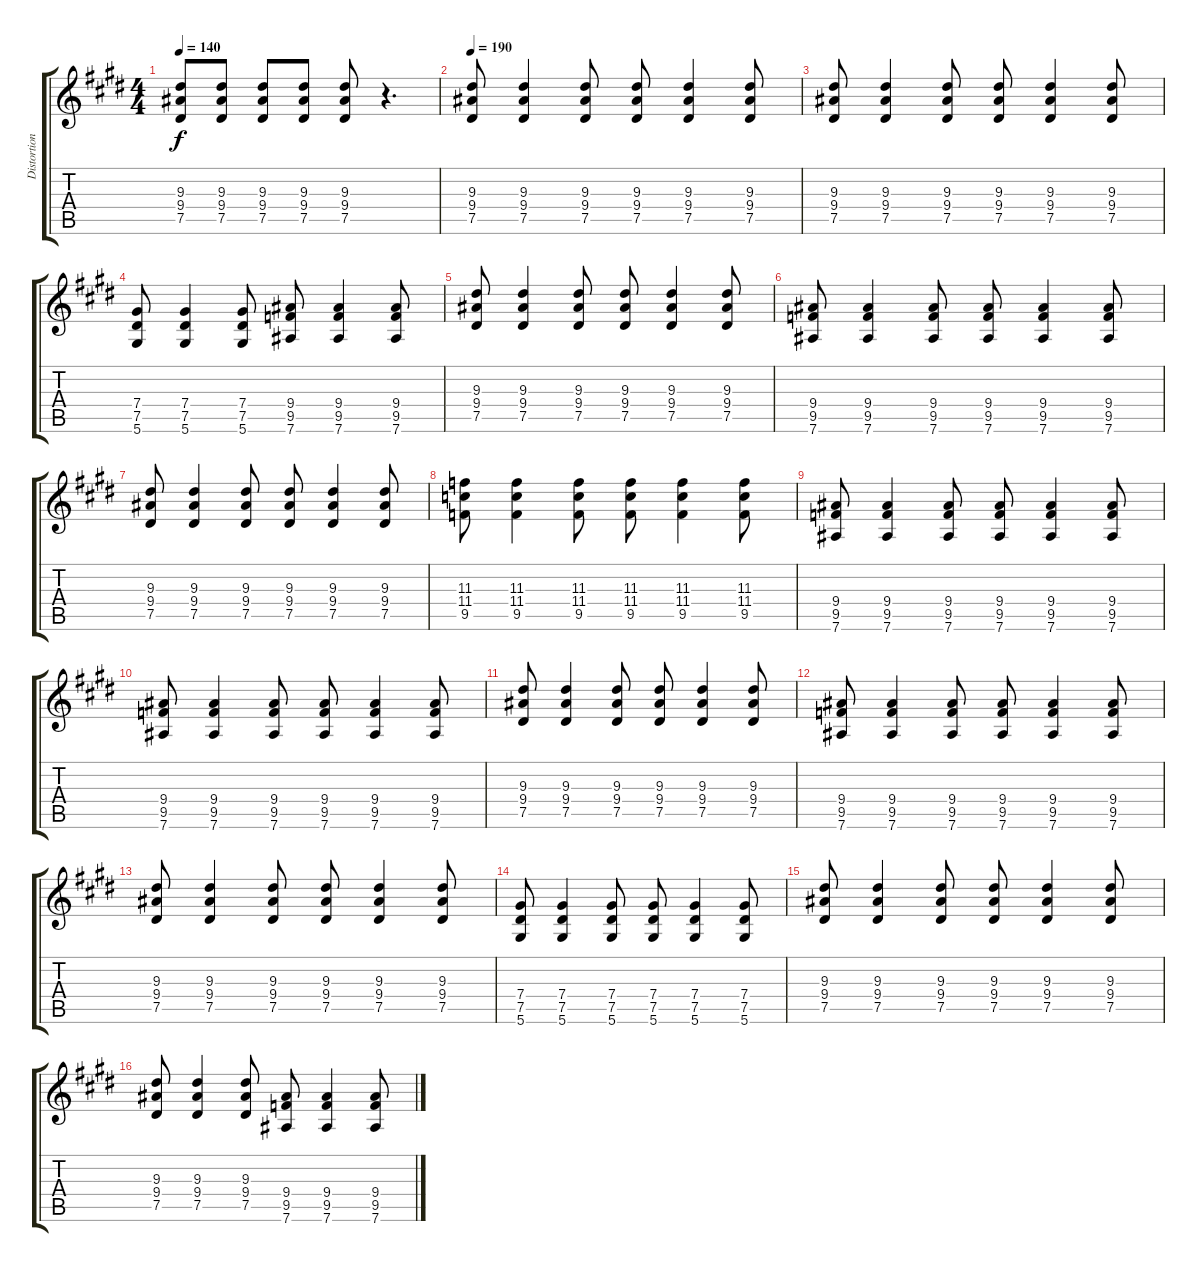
\track ("Distortion" "Distortion") {instrument distortionguitar}
\staff {score tabs}
\tuning (Eb4 Bb3 Gb3 Db3 Ab2 Eb2) {hide}
\ts (4 4)
\tempo 140
\clef g2
\ks c#minor
(9.3 9.4 7.5).8{dy f} (9.3 9.4 7.5).8 (9.3 9.4 7.5).8 (9.3 9.4 7.5).8 (9.3 9.4 7.5).8 r.4{d} |
\tempo 190
\ks e
(9.3 9.4 7.5).8 (9.3 9.4 7.5).4 (9.3 9.4 7.5).8 (9.3 9.4 7.5).8 (9.3 9.4 7.5).4 (9.3 9.4 7.5).8 |
\ks c#minor
(9.3 9.4 7.5).8 (9.3 9.4 7.5).4 (9.3 9.4 7.5).8 (9.3 9.4 7.5).8 (9.3 9.4 7.5).4 (9.3 9.4 7.5).8 |
(7.4 7.5 5.6).8 (7.4 7.5 5.6).4 (7.4 7.5 5.6).8 (9.4 9.5 7.6).8 (9.4 9.5 7.6).4 (9.4 9.5 7.6).8 |
(9.3 9.4 7.5).8 (9.3 9.4 7.5).4 (9.3 9.4 7.5).8 (9.3 9.4 7.5).8 (9.3 9.4 7.5).4 (9.3 9.4 7.5).8 |
\ks e
(9.4 9.5 7.6).8 (9.4 9.5 7.6).4 (9.4 9.5 7.6).8 (9.4 9.5 7.6).8 (9.4 9.5 7.6).4 (9.4 9.5 7.6).8 |
\ks c#minor
(9.3 9.4 7.5).8 (9.3 9.4 7.5).4 (9.3 9.4 7.5).8 (9.3 9.4 7.5).8 (9.3 9.4 7.5).4 (9.3 9.4 7.5).8 |
(11.3 11.4 9.5).8 (11.3 11.4 9.5).4 (11.3 11.4 9.5).8 (11.3 11.4 9.5).8 (11.3 11.4 9.5).4 (11.3 11.4 9.5).8 |
(9.4 9.5 7.6).8 (9.4 9.5 7.6).4 (9.4 9.5 7.6).8 (9.4 9.5 7.6).8 (9.4 9.5 7.6).4 (9.4 9.5 7.6).8 |
\ks e
(9.4 9.5 7.6).8 (9.4 9.5 7.6).4 (9.4 9.5 7.6).8 (9.4 9.5 7.6).8 (9.4 9.5 7.6).4 (9.4 9.5 7.6).8 |
\ks c#minor
(9.3 9.4 7.5).8 (9.3 9.4 7.5).4 (9.3 9.4 7.5).8 (9.3 9.4 7.5).8 (9.3 9.4 7.5).4 (9.3 9.4 7.5).8 |
(9.4 9.5 7.6).8 (9.4 9.5 7.6).4 (9.4 9.5 7.6).8 (9.4 9.5 7.6).8 (9.4 9.5 7.6).4 (9.4 9.5 7.6).8 |
(9.3 9.4 7.5).8 (9.3 9.4 7.5).4 (9.3 9.4 7.5).8 (9.3 9.4 7.5).8 (9.3 9.4 7.5).4 (9.3 9.4 7.5).8 |
\ks e
(7.4 7.5 5.6).8 (7.4 7.5 5.6).4 (7.4 7.5 5.6).8 (7.4 7.5 5.6).8 (7.4 7.5 5.6).4 (7.4 7.5 5.6).8 |
\ks c#minor
(9.3 9.4 7.5).8 (9.3 9.4 7.5).4 (9.3 9.4 7.5).8 (9.3 9.4 7.5).8 (9.3 9.4 7.5).4 (9.3 9.4 7.5).8 |
(9.3 9.4 7.5).8 (9.3 9.4 7.5).4 (9.3 9.4 7.5).8 (9.4 9.5 7.6).8 (9.4 9.5 7.6).4 (9.4 9.5 7.6).8
